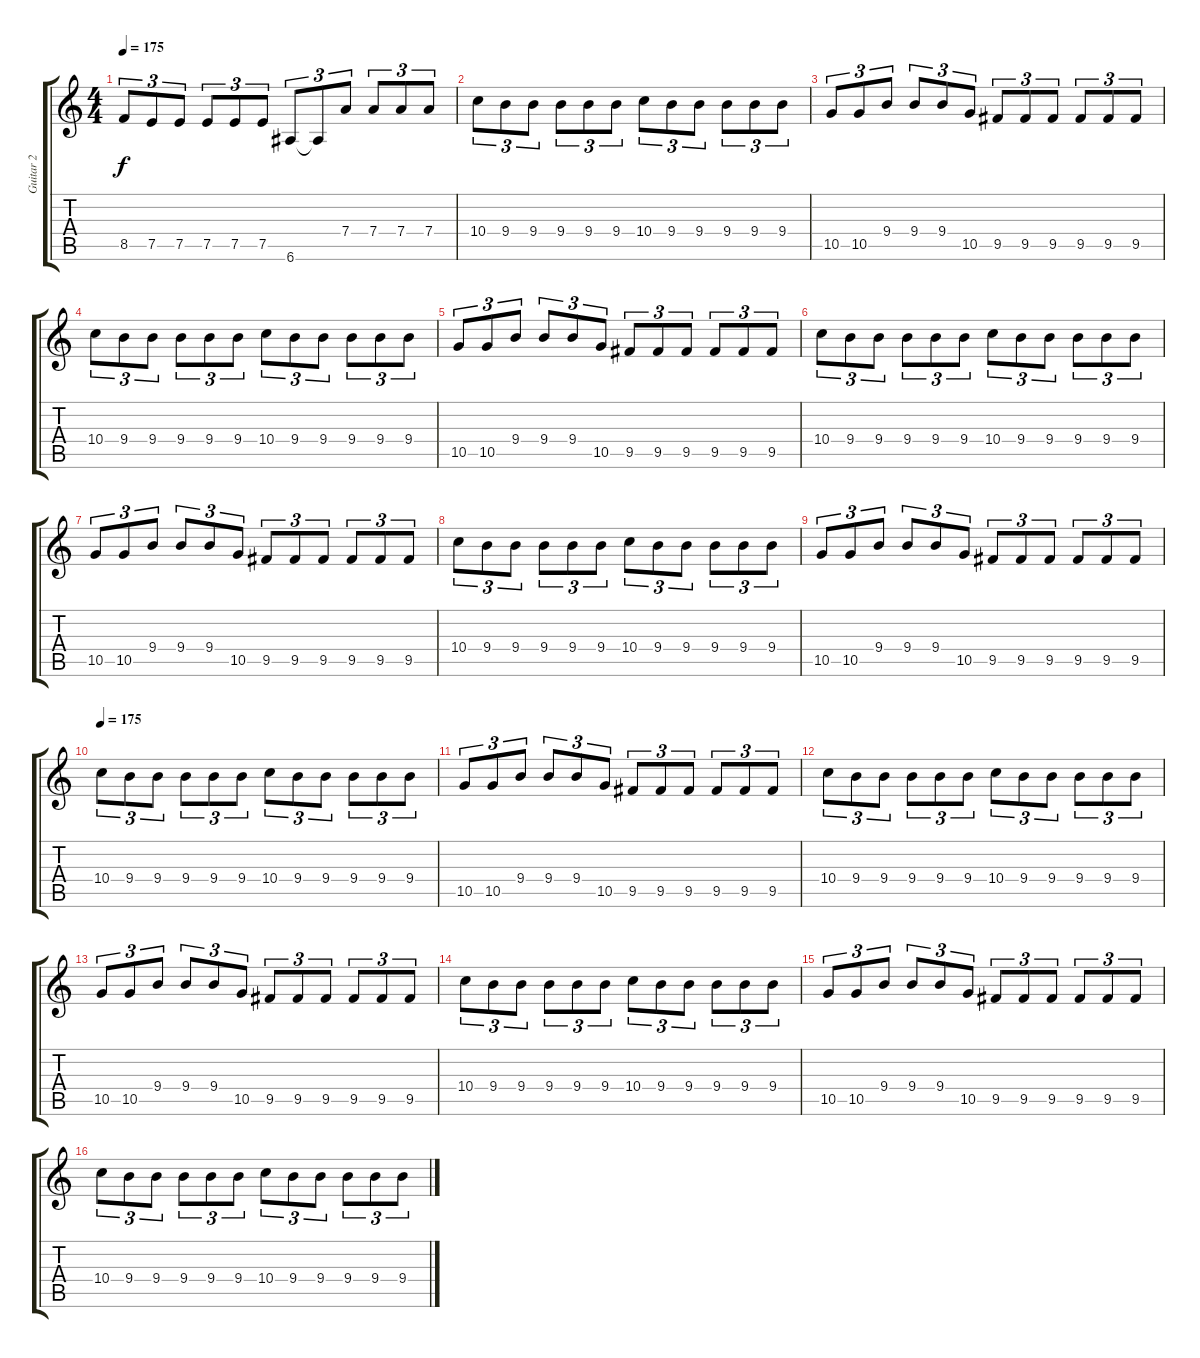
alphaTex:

\track ("Guitar 2" "Guitar 2") {instrument distortionguitar}
\staff {score tabs}
\tuning (E4 B3 G3 D3 A2 E2) {hide}
\ts (4 4)
\tempo 175
\clef g2
\ks c
8.5.8{tu (3 2) dy f} 7.5.8{tu (3 2)} 7.5.8{tu (3 2)} 7.5.8{tu (3 2)} 7.5.8{tu (3 2)} 7.5.8{tu (3 2)} 6.6.8{tu (3 2)} 6.6{t}.8{tu (3 2)} 7.4.8{tu (3 2)} 7.4.8{tu (3 2)} 7.4.8{tu (3 2)} 7.4.8{tu (3 2)} |
10.4.8{tu (3 2)} 9.4.8{tu (3 2)} 9.4.8{tu (3 2)} 9.4.8{tu (3 2)} 9.4.8{tu (3 2)} 9.4.8{tu (3 2)} 10.4.8{tu (3 2)} 9.4.8{tu (3 2)} 9.4.8{tu (3 2)} 9.4.8{tu (3 2)} 9.4.8{tu (3 2)} 9.4.8{tu (3 2)} |
10.5.8{tu (3 2)} 10.5.8{tu (3 2)} 9.4.8{tu (3 2)} 9.4.8{tu (3 2)} 9.4.8{tu (3 2)} 10.5.8{tu (3 2)} 9.5.8{tu (3 2)} 9.5.8{tu (3 2)} 9.5.8{tu (3 2)} 9.5.8{tu (3 2)} 9.5.8{tu (3 2)} 9.5.8{tu (3 2)} |
10.4.8{tu (3 2)} 9.4.8{tu (3 2)} 9.4.8{tu (3 2)} 9.4.8{tu (3 2)} 9.4.8{tu (3 2)} 9.4.8{tu (3 2)} 10.4.8{tu (3 2)} 9.4.8{tu (3 2)} 9.4.8{tu (3 2)} 9.4.8{tu (3 2)} 9.4.8{tu (3 2)} 9.4.8{tu (3 2)} |
10.5.8{tu (3 2)} 10.5.8{tu (3 2)} 9.4.8{tu (3 2)} 9.4.8{tu (3 2)} 9.4.8{tu (3 2)} 10.5.8{tu (3 2)} 9.5.8{tu (3 2)} 9.5.8{tu (3 2)} 9.5.8{tu (3 2)} 9.5.8{tu (3 2)} 9.5.8{tu (3 2)} 9.5.8{tu (3 2)} |
10.4.8{tu (3 2)} 9.4.8{tu (3 2)} 9.4.8{tu (3 2)} 9.4.8{tu (3 2)} 9.4.8{tu (3 2)} 9.4.8{tu (3 2)} 10.4.8{tu (3 2)} 9.4.8{tu (3 2)} 9.4.8{tu (3 2)} 9.4.8{tu (3 2)} 9.4.8{tu (3 2)} 9.4.8{tu (3 2)} |
10.5.8{tu (3 2)} 10.5.8{tu (3 2)} 9.4.8{tu (3 2)} 9.4.8{tu (3 2)} 9.4.8{tu (3 2)} 10.5.8{tu (3 2)} 9.5.8{tu (3 2)} 9.5.8{tu (3 2)} 9.5.8{tu (3 2)} 9.5.8{tu (3 2)} 9.5.8{tu (3 2)} 9.5.8{tu (3 2)} |
10.4.8{tu (3 2)} 9.4.8{tu (3 2)} 9.4.8{tu (3 2)} 9.4.8{tu (3 2)} 9.4.8{tu (3 2)} 9.4.8{tu (3 2)} 10.4.8{tu (3 2)} 9.4.8{tu (3 2)} 9.4.8{tu (3 2)} 9.4.8{tu (3 2)} 9.4.8{tu (3 2)} 9.4.8{tu (3 2)} |
10.5.8{tu (3 2)} 10.5.8{tu (3 2)} 9.4.8{tu (3 2)} 9.4.8{tu (3 2)} 9.4.8{tu (3 2)} 10.5.8{tu (3 2)} 9.5.8{tu (3 2)} 9.5.8{tu (3 2)} 9.5.8{tu (3 2)} 9.5.8{tu (3 2)} 9.5.8{tu (3 2)} 9.5.8{tu (3 2)} |
\tempo 175
10.4.8{tu (3 2)} 9.4.8{tu (3 2)} 9.4.8{tu (3 2)} 9.4.8{tu (3 2)} 9.4.8{tu (3 2)} 9.4.8{tu (3 2)} 10.4.8{tu (3 2)} 9.4.8{tu (3 2)} 9.4.8{tu (3 2)} 9.4.8{tu (3 2)} 9.4.8{tu (3 2)} 9.4.8{tu (3 2)} |
10.5.8{tu (3 2)} 10.5.8{tu (3 2)} 9.4.8{tu (3 2)} 9.4.8{tu (3 2)} 9.4.8{tu (3 2)} 10.5.8{tu (3 2)} 9.5.8{tu (3 2)} 9.5.8{tu (3 2)} 9.5.8{tu (3 2)} 9.5.8{tu (3 2)} 9.5.8{tu (3 2)} 9.5.8{tu (3 2)} |
10.4.8{tu (3 2)} 9.4.8{tu (3 2)} 9.4.8{tu (3 2)} 9.4.8{tu (3 2)} 9.4.8{tu (3 2)} 9.4.8{tu (3 2)} 10.4.8{tu (3 2)} 9.4.8{tu (3 2)} 9.4.8{tu (3 2)} 9.4.8{tu (3 2)} 9.4.8{tu (3 2)} 9.4.8{tu (3 2)} |
10.5.8{tu (3 2)} 10.5.8{tu (3 2)} 9.4.8{tu (3 2)} 9.4.8{tu (3 2)} 9.4.8{tu (3 2)} 10.5.8{tu (3 2)} 9.5.8{tu (3 2)} 9.5.8{tu (3 2)} 9.5.8{tu (3 2)} 9.5.8{tu (3 2)} 9.5.8{tu (3 2)} 9.5.8{tu (3 2)} |
10.4.8{tu (3 2)} 9.4.8{tu (3 2)} 9.4.8{tu (3 2)} 9.4.8{tu (3 2)} 9.4.8{tu (3 2)} 9.4.8{tu (3 2)} 10.4.8{tu (3 2)} 9.4.8{tu (3 2)} 9.4.8{tu (3 2)} 9.4.8{tu (3 2)} 9.4.8{tu (3 2)} 9.4.8{tu (3 2)} |
10.5.8{tu (3 2)} 10.5.8{tu (3 2)} 9.4.8{tu (3 2)} 9.4.8{tu (3 2)} 9.4.8{tu (3 2)} 10.5.8{tu (3 2)} 9.5.8{tu (3 2)} 9.5.8{tu (3 2)} 9.5.8{tu (3 2)} 9.5.8{tu (3 2)} 9.5.8{tu (3 2)} 9.5.8{tu (3 2)} |
10.4.8{tu (3 2)} 9.4.8{tu (3 2)} 9.4.8{tu (3 2)} 9.4.8{tu (3 2)} 9.4.8{tu (3 2)} 9.4.8{tu (3 2)} 10.4.8{tu (3 2)} 9.4.8{tu (3 2)} 9.4.8{tu (3 2)} 9.4.8{tu (3 2)} 9.4.8{tu (3 2)} 9.4.8{tu (3 2)}
